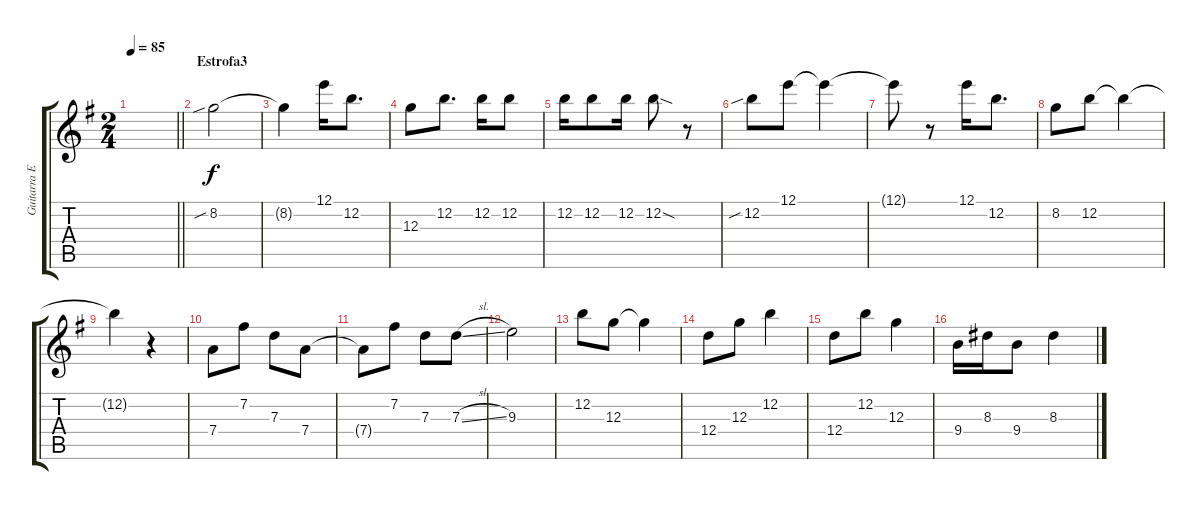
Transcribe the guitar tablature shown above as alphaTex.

\track ("Guitarra Electrica" "Guitarra E") {instrument electricguitarjazz}
\staff {score tabs}
\tuning (E4 B3 G3 D3 A2 E2) {hide}
\ts (2 4)
\tempo 85
\clef g2
\barLineRight lightlight
\ks g
|
\section ("" "Estrofa3")
8.2{sib}.2 |
8.2{t}.4 12.1.16 12.2.8{d} |
12.3.8 12.2.8{d} 12.2.16 12.2.8 |
12.2.16 12.2.8 12.2.16 12.2{sod}.8 r.8 |
12.2{sib}.8 12.1.8 12.1{t}.4 |
12.1{t}.8 r.8 12.1.16 12.2.8{d} |
8.2.8 12.2.8 12.2{t}.4 |
12.2{t}.4 r.4 |
7.4.8 7.2.8 7.3.8 7.4.8 |
7.4{t}.8 7.2.8 7.3.8 7.3{sl}.8 |
9.3.2 |
12.2.8 12.3.8 12.3{t}.4 |
12.4.8 12.3.8 12.2.4 |
12.4.8 12.2.8 12.3.4 |
9.4.16 8.3.16 9.4.8 8.3.4
